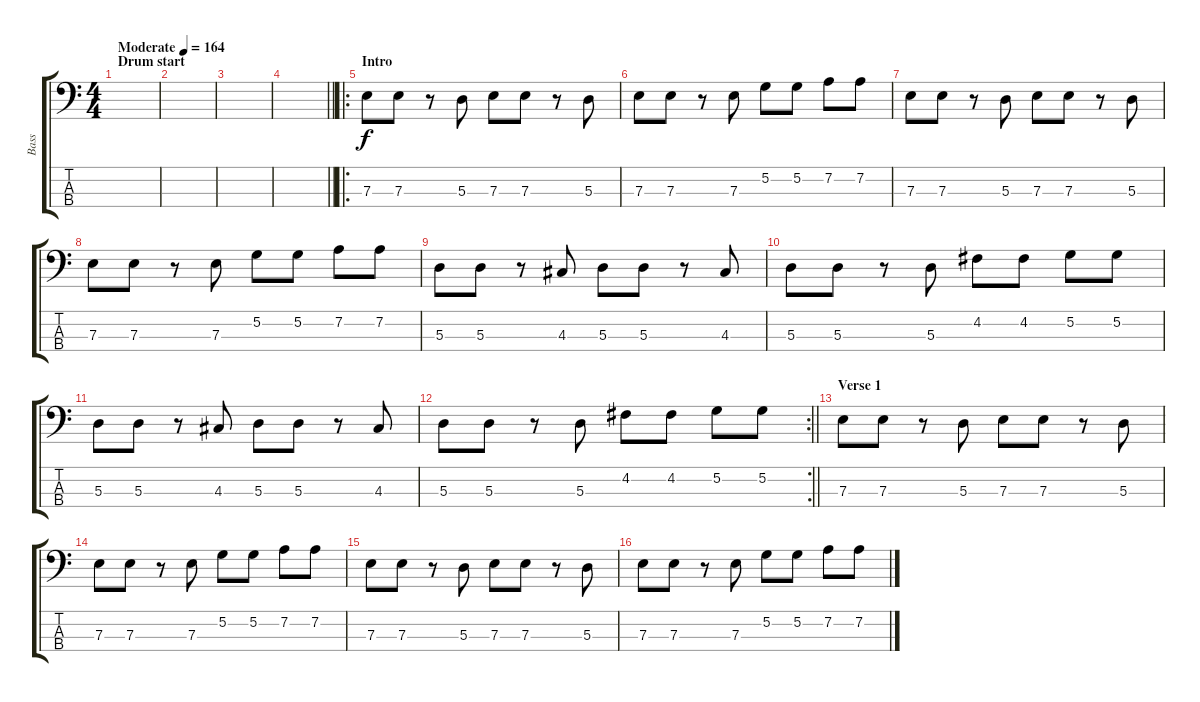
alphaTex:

\track ("Bass" "Bass") {instrument electricbasspick}
\staff {score tabs}
\tuning (G2 D2 A1 E1) {hide}
\ts (4 4)
\section ("" "Drum start")
\tempo (164 "Moderate")
\clef f4
\ks c
|
|
|
\barLineRight lightlight
|
\ro
\section ("" "Intro")
7.3.8 7.3.8 r.8 5.3.8 7.3.8 7.3.8 r.8 5.3.8 |
7.3.8 7.3.8 r.8 7.3.8 5.2.8 5.2.8 7.2.8 7.2.8 |
7.3.8 7.3.8 r.8 5.3.8 7.3.8 7.3.8 r.8 5.3.8 |
7.3.8 7.3.8 r.8 7.3.8 5.2.8 5.2.8 7.2.8 7.2.8 |
5.3.8 5.3.8 r.8 4.3.8 5.3.8 5.3.8 r.8 4.3.8 |
5.3.8 5.3.8 r.8 5.3.8 4.2.8 4.2.8 5.2.8 5.2.8 |
5.3.8 5.3.8 r.8 4.3.8 5.3.8 5.3.8 r.8 4.3.8 |
\rc 2
\barLineRight lightlight
5.3.8 5.3.8 r.8 5.3.8 4.2.8 4.2.8 5.2.8 5.2.8 |
\section ("" "Verse 1")
7.3.8 7.3.8 r.8 5.3.8 7.3.8 7.3.8 r.8 5.3.8 |
7.3.8 7.3.8 r.8 7.3.8 5.2.8 5.2.8 7.2.8 7.2.8 |
7.3.8 7.3.8 r.8 5.3.8 7.3.8 7.3.8 r.8 5.3.8 |
7.3.8 7.3.8 r.8 7.3.8 5.2.8 5.2.8 7.2.8 7.2.8
